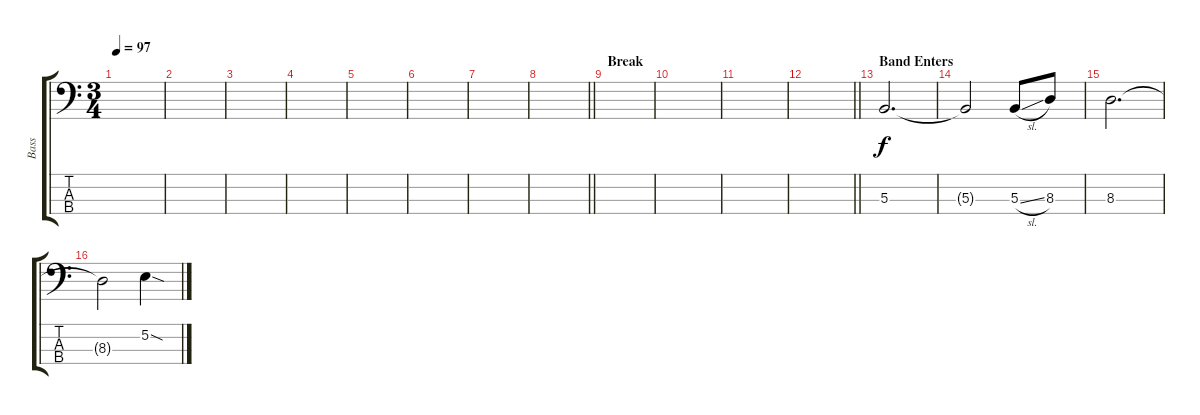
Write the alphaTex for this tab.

\track ("Bass" "Bass") {instrument electricbasspick}
\staff {score tabs}
\tuning (E2 B1 Gb1 B0) {hide}
\ts (3 4)
\tempo 97
\clef f4
\ks c
|
|
|
|
|
|
|
\barLineRight lightlight
|
\section ("" "Break")
|
|
|
\barLineRight lightlight
|
\section ("" "Band Enters")
5.3.2{d} |
5.3{t}.2 5.3{sl}.8 8.3.8 |
8.3.2{d} |
8.3{t}.2 5.2{sod}.4
